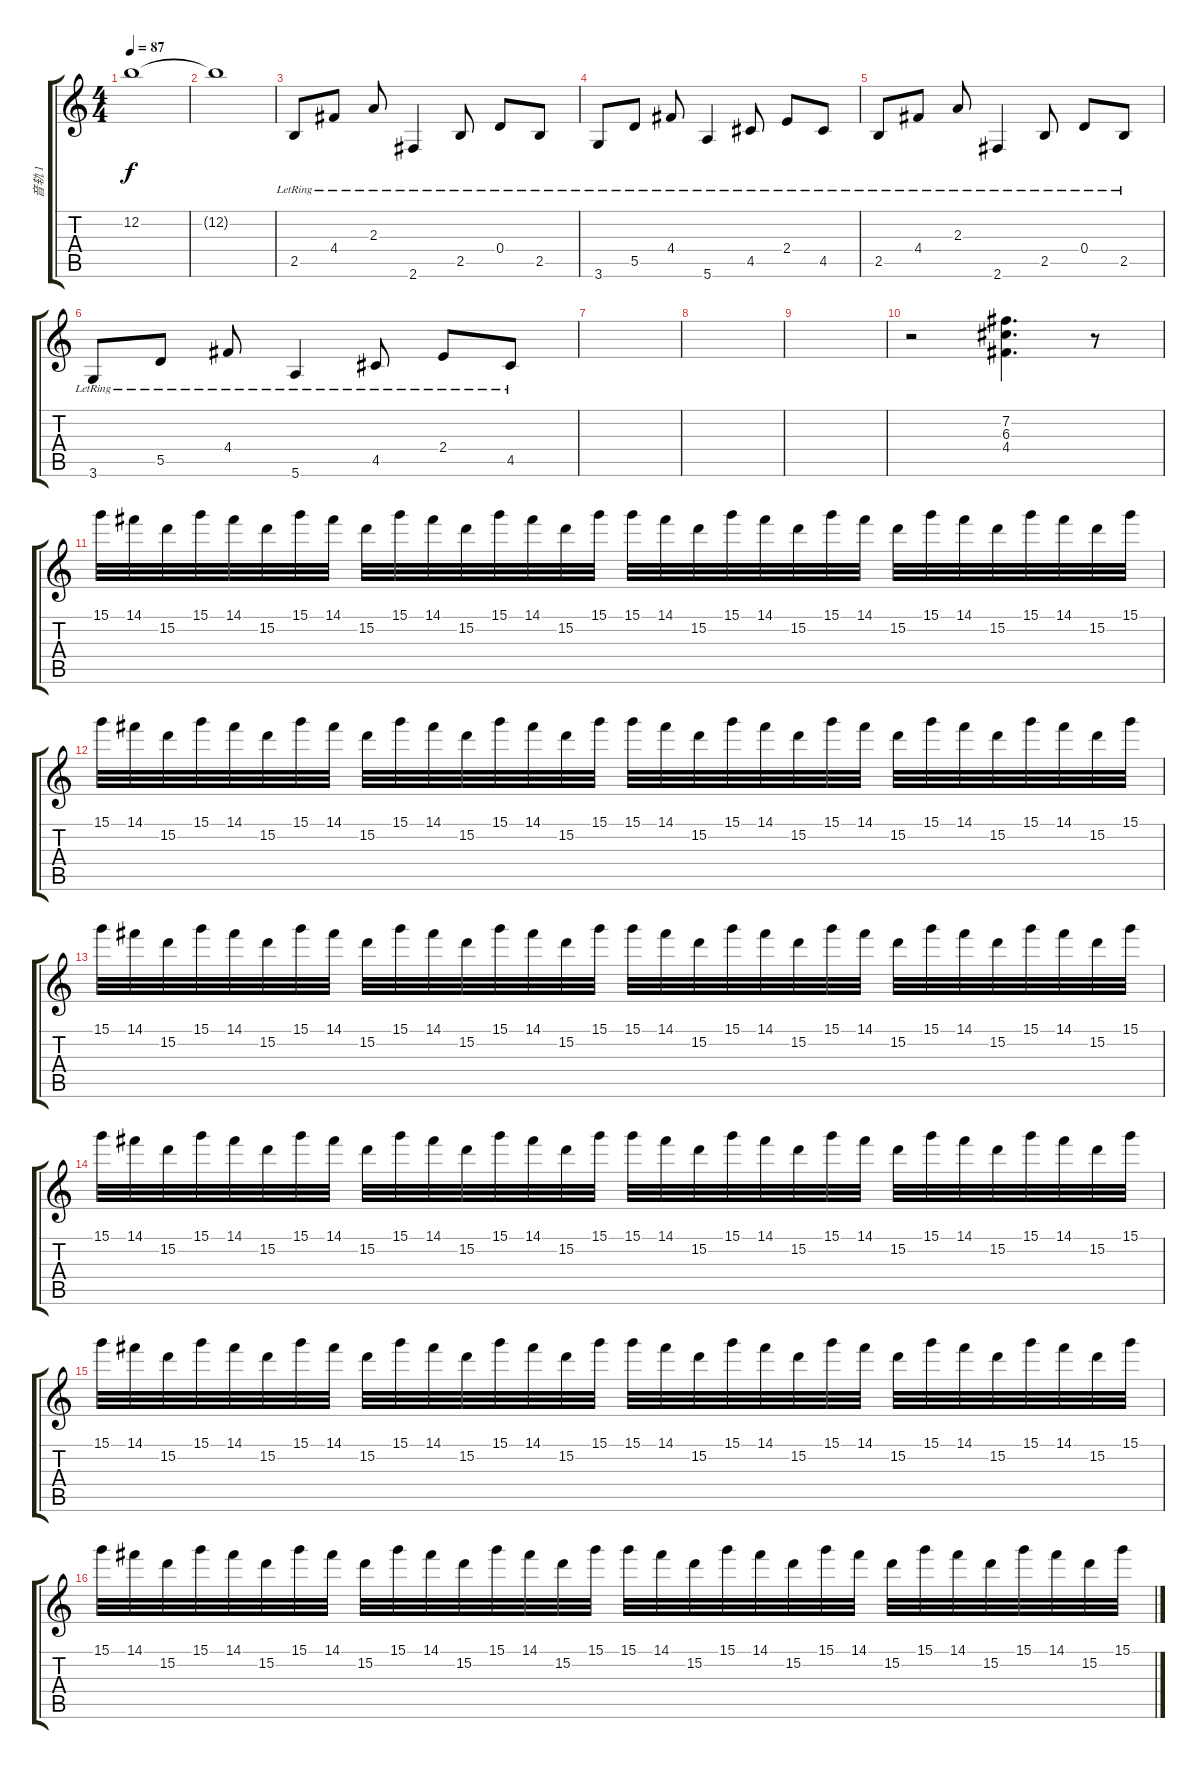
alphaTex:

\track ("音轨 1" "音轨 1") {instrument electricguitarmuted}
\staff {score tabs}
\tuning (E4 B3 G3 D3 A2 E2) {hide}
\ts (4 4)
\tempo 87
\clef g2
\ks c
12.2.1{dy f} |
12.2{t}.1 |
2.5{lr}.8{volume 16 instrument electricguitarmuted} 4.4{lr}.8 2.3{lr}.8 2.6{lr}.4 2.5{lr}.8 0.4{lr}.8 2.5{lr}.8 |
3.6{lr}.8 5.5{lr}.8 4.4{lr}.8 5.6{lr}.4 4.5{lr}.8 2.4{lr}.8 4.5{lr}.8 |
2.5{lr}.8 4.4{lr}.8 2.3{lr}.8 2.6{lr}.4 2.5{lr}.8 0.4{lr}.8 2.5{lr}.8 |
3.6{lr}.8 5.5{lr}.8 4.4{lr}.8 5.6{lr}.4 4.5{lr}.8 2.4{lr}.8 4.5{lr}.8 |
|
|
|
r.2{volume 5} (7.2 6.3 4.4).4{d volume 12 instrument overdrivenguitar} r.8 |
15.1.32{volume 9} 14.1.32 15.2.32 15.1.32 14.1.32 15.2.32 15.1.32 14.1.32 15.2.32 15.1.32 14.1.32 15.2.32 15.1.32 14.1.32 15.2.32 15.1.32 15.1.32 14.1.32 15.2.32 15.1.32 14.1.32 15.2.32 15.1.32 14.1.32 15.2.32 15.1.32 14.1.32 15.2.32 15.1.32 14.1.32 15.2.32 15.1.32 |
15.1.32 14.1.32 15.2.32 15.1.32 14.1.32 15.2.32 15.1.32 14.1.32 15.2.32 15.1.32 14.1.32 15.2.32 15.1.32 14.1.32 15.2.32 15.1.32 15.1.32 14.1.32 15.2.32 15.1.32 14.1.32 15.2.32 15.1.32 14.1.32 15.2.32 15.1.32 14.1.32 15.2.32 15.1.32 14.1.32 15.2.32 15.1.32 |
15.1.32 14.1.32 15.2.32 15.1.32 14.1.32 15.2.32 15.1.32 14.1.32 15.2.32 15.1.32 14.1.32 15.2.32 15.1.32 14.1.32 15.2.32 15.1.32 15.1.32 14.1.32 15.2.32 15.1.32 14.1.32 15.2.32 15.1.32 14.1.32 15.2.32 15.1.32 14.1.32 15.2.32 15.1.32 14.1.32 15.2.32 15.1.32 |
15.1.32 14.1.32 15.2.32 15.1.32 14.1.32 15.2.32 15.1.32 14.1.32 15.2.32 15.1.32 14.1.32 15.2.32 15.1.32 14.1.32 15.2.32 15.1.32 15.1.32 14.1.32 15.2.32 15.1.32 14.1.32 15.2.32 15.1.32 14.1.32 15.2.32 15.1.32 14.1.32 15.2.32 15.1.32 14.1.32 15.2.32 15.1.32 |
15.1.32{volume 9} 14.1.32 15.2.32 15.1.32 14.1.32 15.2.32 15.1.32 14.1.32 15.2.32 15.1.32 14.1.32 15.2.32 15.1.32 14.1.32 15.2.32 15.1.32 15.1.32 14.1.32 15.2.32 15.1.32 14.1.32 15.2.32 15.1.32 14.1.32 15.2.32 15.1.32 14.1.32 15.2.32 15.1.32 14.1.32 15.2.32 15.1.32 |
15.1.32 14.1.32 15.2.32 15.1.32 14.1.32 15.2.32 15.1.32 14.1.32 15.2.32 15.1.32 14.1.32 15.2.32 15.1.32 14.1.32 15.2.32 15.1.32 15.1.32 14.1.32 15.2.32 15.1.32 14.1.32 15.2.32 15.1.32 14.1.32 15.2.32 15.1.32 14.1.32 15.2.32 15.1.32 14.1.32 15.2.32 15.1.32
